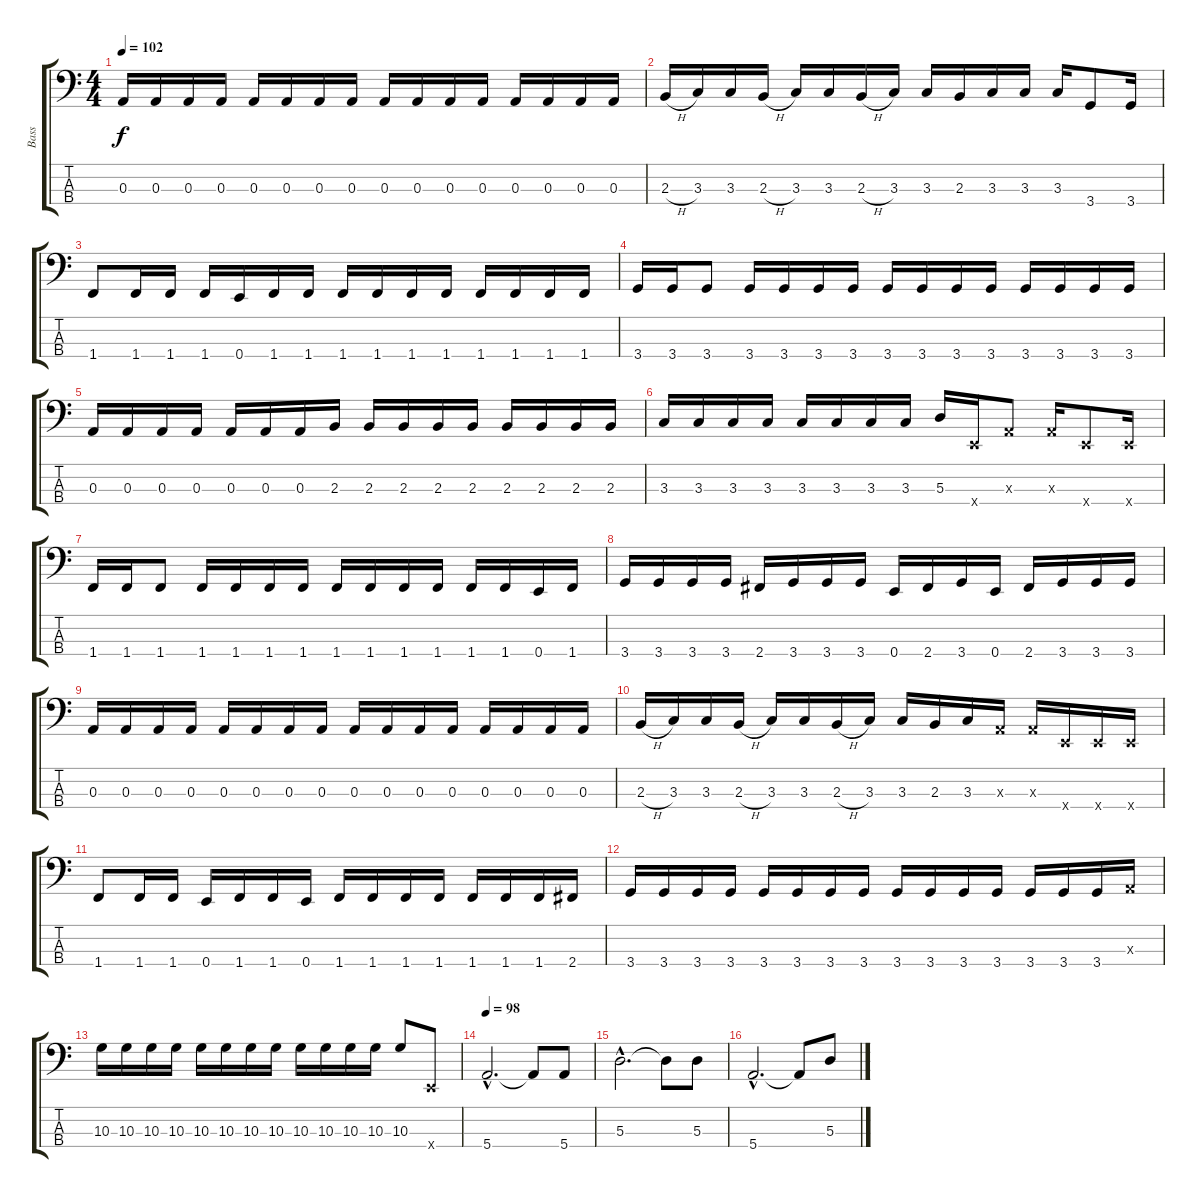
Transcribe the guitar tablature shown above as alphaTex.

\track ("Bass" "Bass") {instrument electricbasspick}
\staff {score tabs}
\tuning (G2 D2 A1 E1) {hide}
\ts (4 4)
\tempo 102
\clef f4
\ks c
0.3.16{dy f} 0.3.16 0.3.16 0.3.16 0.3.16 0.3.16 0.3.16 0.3.16 0.3.16 0.3.16 0.3.16 0.3.16 0.3.16 0.3.16 0.3.16 0.3.16 |
2.3{h}.16 3.3.16 3.3.16 2.3{h}.16 3.3.16 3.3.16 2.3{h}.16 3.3.16 3.3.16 2.3.16 3.3.16 3.3.16 3.3.16 3.4.8 3.4.16 |
1.4.8 1.4.16 1.4.16 1.4.16 0.4.16 1.4.16 1.4.16 1.4.16 1.4.16 1.4.16 1.4.16 1.4.16 1.4.16 1.4.16 1.4.16 |
3.4.16 3.4.16 3.4.8 3.4.16 3.4.16 3.4.16 3.4.16 3.4.16 3.4.16 3.4.16 3.4.16 3.4.16 3.4.16 3.4.16 3.4.16 |
0.3.16 0.3.16 0.3.16 0.3.16 0.3.16 0.3.16 0.3.16 2.3.16 2.3.16 2.3.16 2.3.16 2.3.16 2.3.16 2.3.16 2.3.16 2.3.16 |
3.3.16 3.3.16 3.3.16 3.3.16 3.3.16 3.3.16 3.3.16 3.3.16 5.3.16 0.4{x}.16 0.3{x}.8 0.3{x}.16 0.4{x}.8 0.4{x}.16 |
1.4.16 1.4.16 1.4.8 1.4.16 1.4.16 1.4.16 1.4.16 1.4.16 1.4.16 1.4.16 1.4.16 1.4.16 1.4.16 0.4.16 1.4.16 |
3.4.16 3.4.16 3.4.16 3.4.16 2.4.16 3.4.16 3.4.16 3.4.16 0.4.16 2.4.16 3.4.16 0.4.16 2.4.16 3.4.16 3.4.16 3.4.16 |
0.3.16 0.3.16 0.3.16 0.3.16 0.3.16 0.3.16 0.3.16 0.3.16 0.3.16 0.3.16 0.3.16 0.3.16 0.3.16 0.3.16 0.3.16 0.3.16 |
2.3{h}.16 3.3.16 3.3.16 2.3{h}.16 3.3.16 3.3.16 2.3{h}.16 3.3.16 3.3.16 2.3.16 3.3.16 0.3{x}.16 0.3{x}.16 0.4{x}.16 0.4{x}.16 0.4{x}.16 |
1.4.8 1.4.16 1.4.16 0.4.16 1.4.16 1.4.16 0.4.16 1.4.16 1.4.16 1.4.16 1.4.16 1.4.16 1.4.16 1.4.16 2.4.16 |
3.4.16 3.4.16 3.4.16 3.4.16 3.4.16 3.4.16 3.4.16 3.4.16 3.4.16 3.4.16 3.4.16 3.4.16 3.4.16 3.4.16 3.4.16 0.3{x}.16 |
10.3.16 10.3.16 10.3.16 10.3.16 10.3.16 10.3.16 10.3.16 10.3.16 10.3.16 10.3.16 10.3.16 10.3.16 10.3.8 0.4{x}.8 |
\tempo 98
5.4{hac}.2{d} 5.4{t}.8 5.4.8 |
5.3{hac}.2{d} 5.3{t}.8 5.3.8 |
5.4{hac}.2{d} 5.4{t}.8 5.3.8
